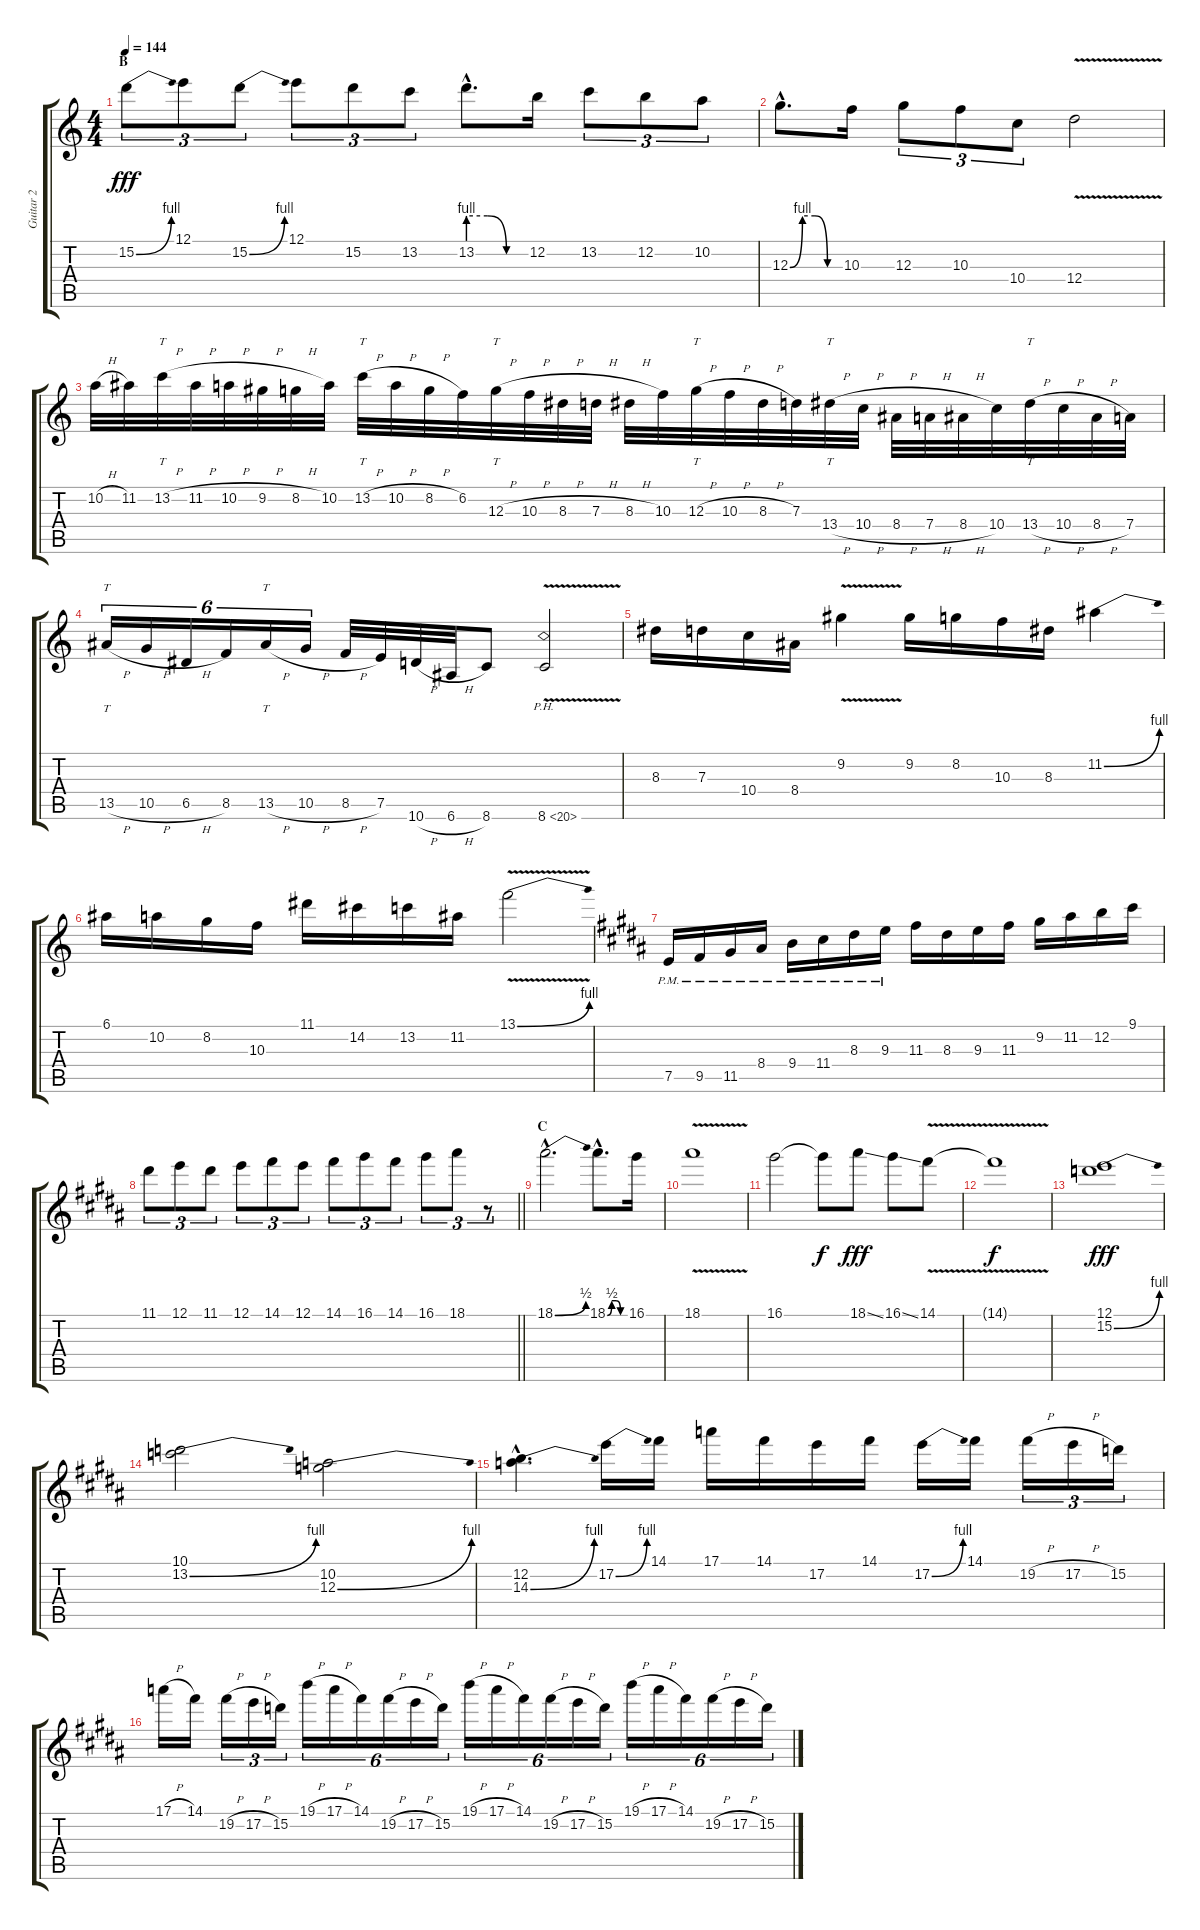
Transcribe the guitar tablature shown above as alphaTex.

\track ("Guitar 2" "Guitar 2") {instrument distortionguitar}
\staff {score tabs}
\tuning (E4 B3 G3 D3 A2 E2) {hide}
\ts (4 4)
\section ("" "B")
\tempo 144
\clef g2
\ks c
15.2{be (bend 0 0 60 4)}.8{tu (3 2) dy fff} 12.1.8{tu (3 2)} 15.2{be (bend 0 0 60 4)}.8{tu (3 2)} 12.1.8{tu (3 2)} 15.2.8{tu (3 2)} 13.2.8{tu (3 2)} 13.2{be (custom 0 4 20 4 40 0 60 0) hac}.8{d} 12.2.16 13.2.8{tu (3 2)} 12.2.8{tu (3 2)} 10.2.8{tu (3 2)} |
12.3{be (custom 0 0 15 4 30 4 45 0 60 0) hac}.8{d} 10.3.16 12.3.8{tu (3 2)} 10.3.8{tu (3 2)} 10.4.8{tu (3 2)} 12.4{v}.2 |
10.2{h}.32 11.2.32 13.2{h}.32{tt} 11.2{h}.32 10.2{h}.32 9.2{h}.32 8.2{h}.32 10.2.32 13.2{h}.32{tt} 10.2{h}.32 8.2{h}.32 6.2.32 12.3{h}.32{tt} 10.3{h}.32 8.3{h}.32 7.3{h}.32 8.3{h}.32 10.3.32 12.3{h}.32{tt} 10.3{h}.32 8.3{h}.32 7.3.32 13.4{h}.32{tt} 10.4{h}.32 8.4{h}.32 7.4{h}.32 8.4{h}.32 10.4.32 13.4{h}.32{tt} 10.4{h}.32 8.4{h}.32 7.4.32 |
13.5{h}.16{tt tu (6 4)} 10.5{h}.16{tu (6 4)} 6.5{h}.16{tu (6 4)} 8.5.16{tu (6 4)} 13.5{h}.16{tt tu (6 4)} 10.5{h}.16{tu (6 4)} 8.5{h}.32 7.5.32 10.6{h}.32 6.6{h}.32 8.6.8 8.6{ph 12 v}.2 |
8.3.16 7.3.16 10.4.16 8.4.16 9.2{v}.4 9.2.16 8.2.16 10.3.16 8.3.16 11.2{be (bend 0 0 60 4)}.4 |
6.1.16 10.2.16 8.2.16 10.3.16 11.1.16 14.2.16 13.2.16 11.2.16 13.1{be (bend 0 0 60 4) v}.2 |
\ks b
7.5{pm}.16 9.5{pm}.16 11.5{pm}.16 8.4{pm}.16 9.4{pm}.16 11.4{pm}.16 8.3{pm}.16 9.3{pm}.16 11.3.16 8.3.16 9.3.16 11.3.16 9.2.16 11.2.16 12.2.16 9.1.16 |
\barLineRight lightlight
11.1.8{tu (3 2)} 12.1.8{tu (3 2)} 11.1.8{tu (3 2)} 12.1.8{tu (3 2)} 14.1.8{tu (3 2)} 12.1.8{tu (3 2)} 14.1.8{tu (3 2)} 16.1.8{tu (3 2)} 14.1.8{tu (3 2)} 16.1.8{tu (3 2)} 18.1.8{tu (3 2)} r.8{tu (3 2)} |
\section ("" "C")
18.1{be (bend 0 0 60 2) hac}.2{d} 18.1{be (custom 0 0 15 2 30 2 45 0 60 0) hac}.8{d} 16.1.16 |
18.1{v}.1 |
16.1.2 16.1{t}.8{dy f} 18.1{ss}.8{dy fff} 16.1{ss}.8 14.1{v}.8 |
14.1{t}.1{dy f} |
(12.1 15.2{be (bend 0 0 60 4)}).1{dy fff} |
(10.1 13.2{be (bend 0 0 60 4)}).2 (10.2 12.3{be (bend 0 0 60 4)}).2 |
(12.2{hac} 14.3{be (bend 0 0 60 4) hac}).4{d} 17.2{be (bend 0 0 60 4)}.16 14.1.16 17.1.16 14.1.16 17.2.16 14.1.16 17.2{be (bend 0 0 60 4)}.16 14.1.16 19.2{h}.16{tu (3 2)} 17.2{h}.16{tu (3 2)} 15.2.16{tu (3 2)} |
17.1{h}.16 14.1.16 19.2{h}.16{tu (3 2)} 17.2{h}.16{tu (3 2)} 15.2.16{tu (3 2)} 19.1{h}.16{tu (6 4)} 17.1{h}.16{tu (6 4)} 14.1.16{tu (6 4)} 19.2{h}.16{tu (6 4)} 17.2{h}.16{tu (6 4)} 15.2.16{tu (6 4)} 19.1{h}.16{tu (6 4)} 17.1{h}.16{tu (6 4)} 14.1.16{tu (6 4)} 19.2{h}.16{tu (6 4)} 17.2{h}.16{tu (6 4)} 15.2.16{tu (6 4)} 19.1{h}.16{tu (6 4)} 17.1{h}.16{tu (6 4)} 14.1.16{tu (6 4)} 19.2{h}.16{tu (6 4)} 17.2{h}.16{tu (6 4)} 15.2.16{tu (6 4)}
